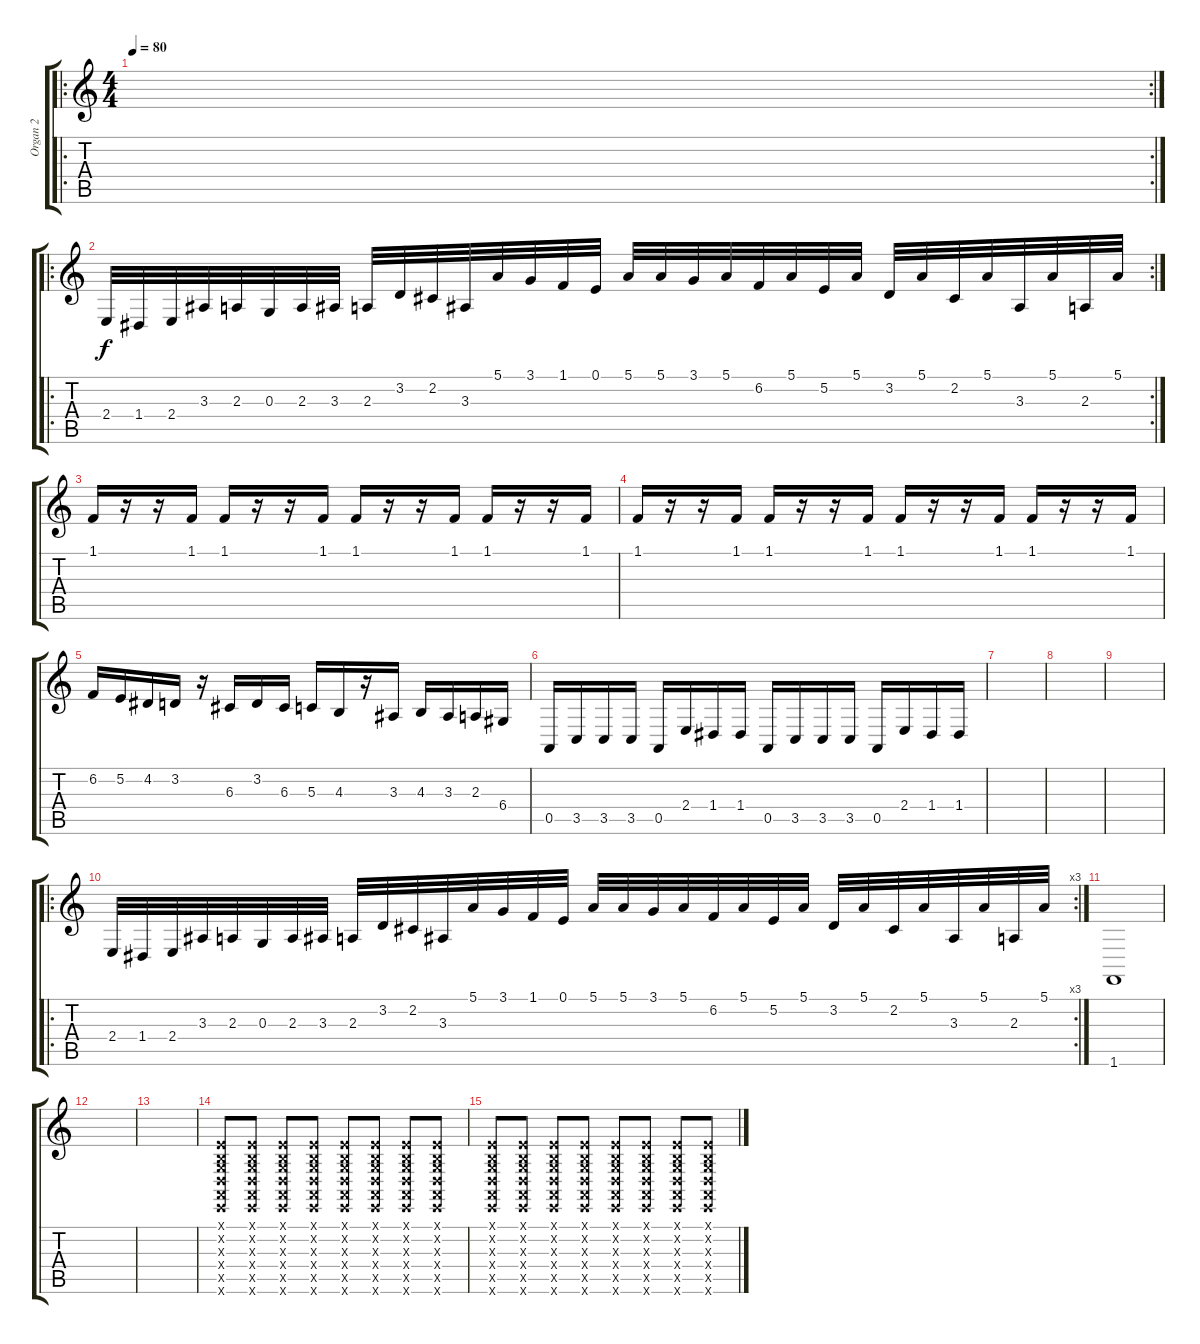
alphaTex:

\track ("Organ 2" "Organ 2") {instrument percussiveorgan}
\staff {score tabs}
\tuning (E4 B3 G3 D3 A2 E2) {hide}
\ro
\rc 2
\ts (4 4)
\tempo 80
\clef g2
\ks c
|
\ro
\rc 2
2.4.32 1.4.32 2.4.32 3.3.32 2.3.32 0.3.32 2.3.32 3.3.32 2.3.32 3.2.32 2.2.32 3.3.32 5.1.32 3.1.32 1.1.32 0.1.32 5.1.32 5.1.32 3.1.32 5.1.32 6.2.32 5.1.32 5.2.32 5.1.32 3.2.32 5.1.32 2.2.32 5.1.32 3.3.32 5.1.32 2.3.32 5.1.32 |
1.1.16 r.16 r.16 1.1.16 1.1.16 r.16 r.16 1.1.16 1.1.16 r.16 r.16 1.1.16 1.1.16 r.16 r.16 1.1.16 |
1.1.16 r.16 r.16 1.1.16 1.1.16 r.16 r.16 1.1.16 1.1.16 r.16 r.16 1.1.16 1.1.16 r.16 r.16 1.1.16 |
6.2.16 5.2.16 4.2.16 3.2.16 r.16 6.3.16 3.2.16 6.3.16 5.3.16 4.3.16 r.16 3.3.16 4.3.16 3.3.16 2.3.16 6.4.16 |
0.5.16 3.5.16 3.5.16 3.5.16 0.5.16 2.4.16 1.4.16 1.4.16 0.5.16 3.5.16 3.5.16 3.5.16 0.5.16 2.4.16 1.4.16 1.4.16 |
|
|
|
\ro
\rc 3
2.4.32 1.4.32 2.4.32 3.3.32 2.3.32 0.3.32 2.3.32 3.3.32 2.3.32 3.2.32 2.2.32 3.3.32 5.1.32 3.1.32 1.1.32 0.1.32 5.1.32 5.1.32 3.1.32 5.1.32 6.2.32 5.1.32 5.2.32 5.1.32 3.2.32 5.1.32 2.2.32 5.1.32 3.3.32 5.1.32 2.3.32 5.1.32 |
1.6.1 |
|
|
(0.1{x} 0.2{x} 0.3{x} 0.4{x} 0.5{x} 0.6{x}).8 (0.1{x} 0.2{x} 0.3{x} 0.4{x} 0.5{x} 0.6{x}).8 (0.1{x} 0.2{x} 0.3{x} 0.4{x} 0.5{x} 0.6{x}).8 (0.1{x} 0.2{x} 0.3{x} 0.4{x} 0.5{x} 0.6{x}).8 (0.1{x} 0.2{x} 0.3{x} 0.4{x} 0.5{x} 0.6{x}).8 (0.1{x} 0.2{x} 0.3{x} 0.4{x} 0.5{x} 0.6{x}).8 (0.1{x} 0.2{x} 0.3{x} 0.4{x} 0.5{x} 0.6{x}).8 (0.1{x} 0.2{x} 0.3{x} 0.4{x} 0.5{x} 0.6{x}).8 |
(0.1{x} 0.2{x} 0.3{x} 0.4{x} 0.5{x} 0.6{x}).8 (0.1{x} 0.2{x} 0.3{x} 0.4{x} 0.5{x} 0.6{x}).8 (0.1{x} 0.2{x} 0.3{x} 0.4{x} 0.5{x} 0.6{x}).8 (0.1{x} 0.2{x} 0.3{x} 0.4{x} 0.5{x} 0.6{x}).8 (0.1{x} 0.2{x} 0.3{x} 0.4{x} 0.5{x} 0.6{x}).8 (0.1{x} 0.2{x} 0.3{x} 0.4{x} 0.5{x} 0.6{x}).8 (0.1{x} 0.2{x} 0.3{x} 0.4{x} 0.5{x} 0.6{x}).8 (0.1{x} 0.2{x} 0.3{x} 0.4{x} 0.5{x} 0.6{x}).8
